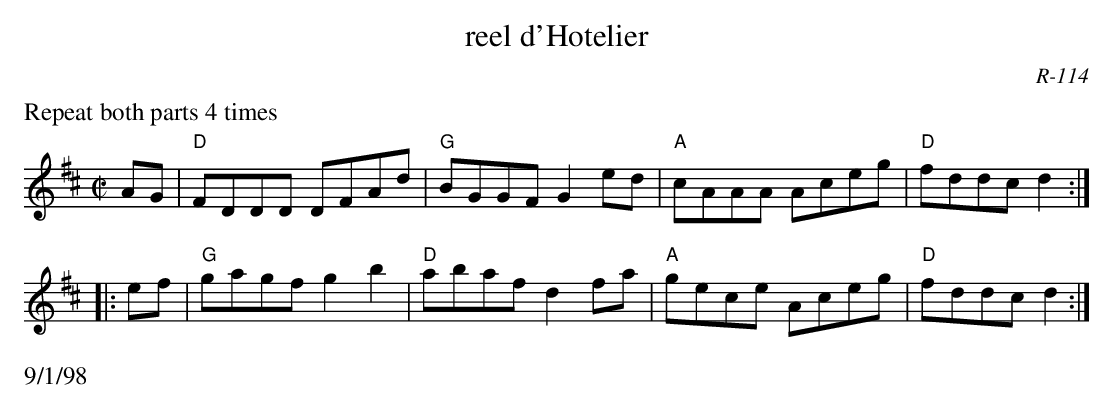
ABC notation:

X:1
T: reel d'Hotelier
C: R-114
M: C|
K: D
%%text Repeat both parts 4 times
AG| "D"FDDD DFAd| "G"BGGF G2ed| "A"cAAA Aceg| "D"fddc d2 :|
|:\
ef| "G"gagf g2b2| "D"abaf d2fa| "A"gece Aceg| "D"fddc d2 :|
